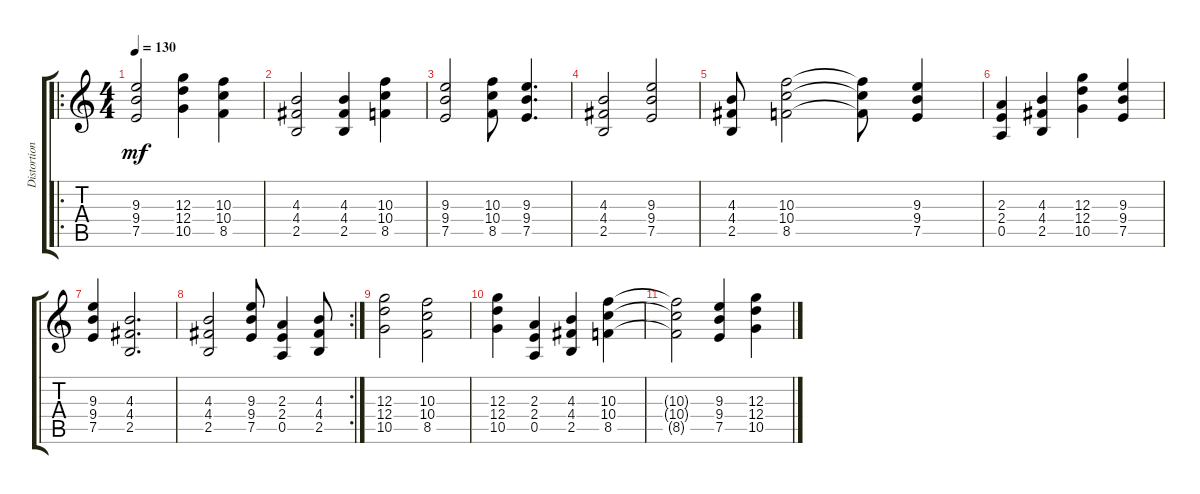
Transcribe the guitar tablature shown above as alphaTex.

\track ("Distortion Guitar" "Distortion") {instrument distortionguitar}
\staff {score tabs}
\tuning (E4 B3 G3 D3 A2 E2) {hide}
\ro
\ts (4 4)
\tempo 130
\clef g2
\ks c
(9.3 9.4 7.5).2{dy mf} (12.3 12.4 10.5).4 (10.3 10.4 8.5).4 |
(4.3 4.4 2.5).2 (4.3 4.4 2.5).4 (10.3 10.4 8.5).4 |
(9.3 9.4 7.5).2 (10.3 10.4 8.5).8 (9.3 9.4 7.5).4{d} |
(4.3 4.4 2.5).2 (9.3 9.4 7.5).2 |
(4.3 4.4 2.5).8 (10.3 10.4 8.5).2 (10.3{t} 10.4{t} 8.5{t}).8 (9.3 9.4 7.5).4 |
(2.3 2.4 0.5).4 (4.3 4.4 2.5).4 (12.3 12.4 10.5).4 (9.3 9.4 7.5).4 |
(9.3 9.4 7.5).4 (4.3 4.4 2.5).2{d} |
\rc 2
(4.3 4.4 2.5).2 (9.3 9.4 7.5).8 (2.3 2.4 0.5).4 (4.3 4.4 2.5).8 |
(12.3 12.4 10.5).2 (10.3 10.4 8.5).2 |
(12.3 12.4 10.5).4 (2.3 2.4 0.5).4 (4.3 4.4 2.5).4 (10.3 10.4 8.5).4 |
(10.3{t} 10.4{t} 8.5{t}).2 (9.3 9.4 7.5).4 (12.3 12.4 10.5).4
